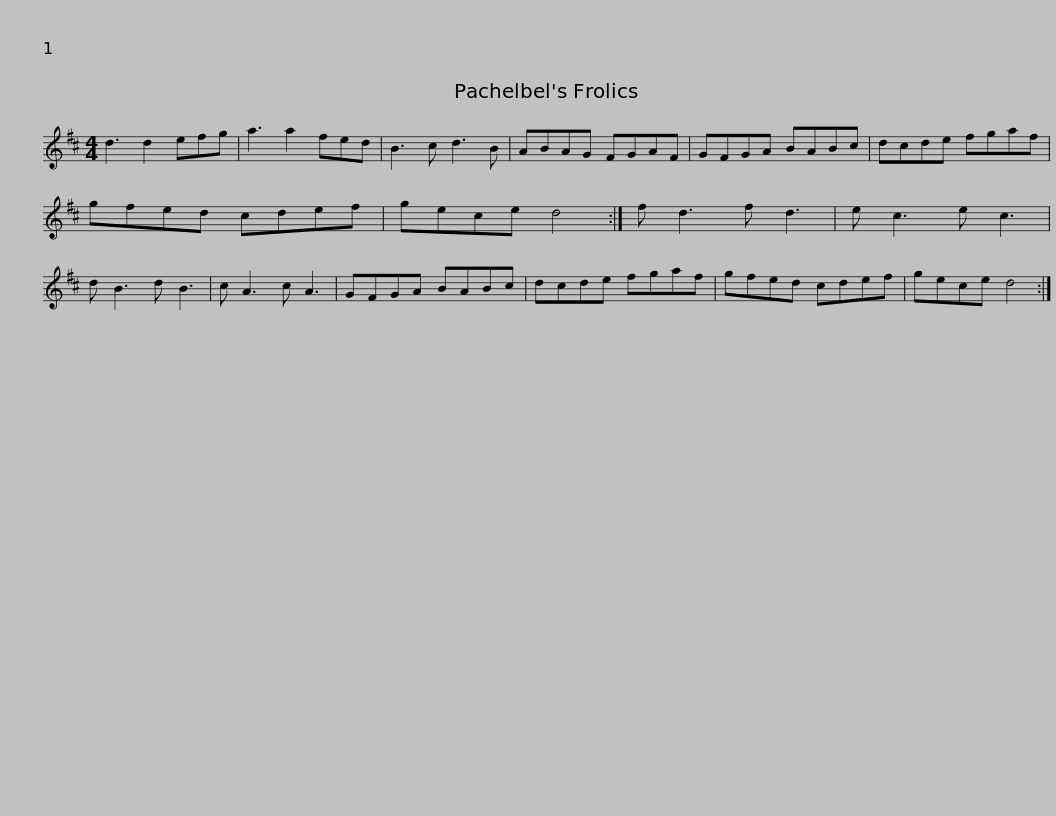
X:1
L:1/8
M:4/4
I:linebreak $
K:D
V:1 treble
V:1
 d3 d2 efg | a3 a2 fed | B3 c d3 B | ABAG FGAF | GFGA BABc | %5
 dcde fgaf |$ gfed cdef | gece d4 :| f d3 f d3 | e c3 e c3 | %10
 d B3 d B3 | c A3 c A3 | GFGA BABc |$ dcde fgaf | gfed cdef | %15
 gece d4 :| %16
